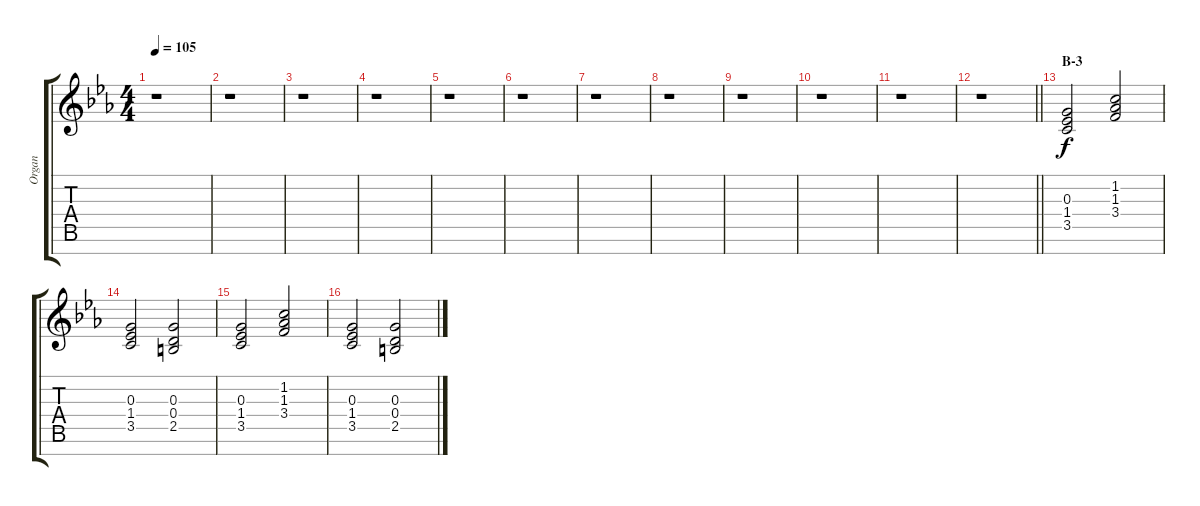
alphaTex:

\track ("Organ" "Organ") {instrument churchorgan}
\staff {score tabs}
\tuning (E5 B4 G4 D4 A3 E3 B2) {hide}
\ts (4 4)
\tempo 105
\clef g2
\ks eb
r.1{dy f} |
r.1 |
r.1 |
r.1 |
r.1 |
r.1 |
r.1 |
r.1 |
r.1 |
r.1 |
r.1 |
\barLineRight lightlight
r.1 |
\section ("" "B-3")
(0.3 1.4 3.5).2 (1.2 1.3 3.4).2 |
(0.3 1.4 3.5).2 (0.3 0.4 2.5).2 |
(0.3 1.4 3.5).2 (1.2 1.3 3.4).2 |
(0.3 1.4 3.5).2 (0.3 0.4 2.5).2
